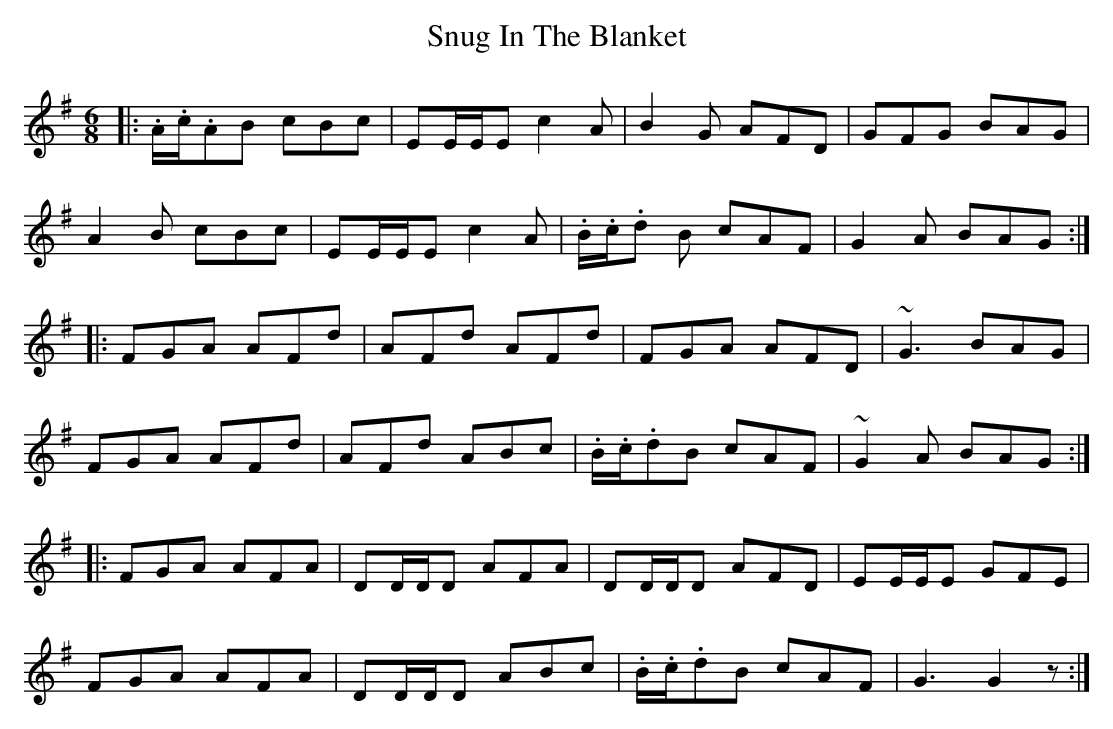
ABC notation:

X:1
T: Snug In The Blanket
M: 6/8
L: 1/8
K: Gmaj
|:.A/.c/.AB cBc|EE/E/E c2 A|B2 G AFD|GFG BAG|
A2 B cBc|EE/E/E c2 A|.B/.c/.d B cAF|G2 A BAG:|
|:FGA AFd|AFd AFd|FGA AFD|~G3 BAG|
FGA AFd|AFd ABc|.B/.c/.dB cAF|~G2 A BAG:|
|:FGA AFA|DD/D/D AFA|DD/D/D AFD|EE/E/E GFE|
FGA AFA|DD/D/D ABc|.B/.c/.dB cAF|G3 G2 z:|
